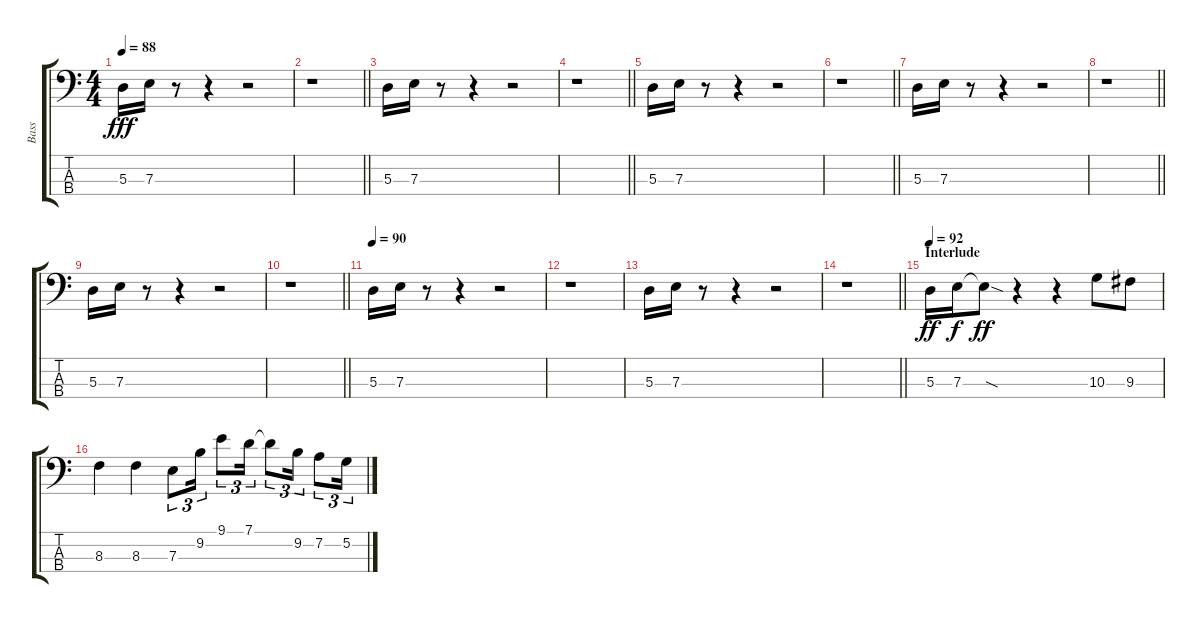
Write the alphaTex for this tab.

\track ("Bass" "Bass") {instrument electricbassfinger}
\staff {score tabs}
\tuning (G2 D2 A1 E1) {hide}
\ts (4 4)
\tempo 88
\clef f4
\ks c
5.3.16{dy fff} 7.3.16 r.8 r.4 r.2 |
\barLineRight lightlight
r.1 |
5.3.16 7.3.16 r.8 r.4 r.2 |
\barLineRight lightlight
r.1 |
5.3.16 7.3.16 r.8 r.4 r.2 |
\barLineRight lightlight
r.1 |
5.3.16 7.3.16 r.8 r.4 r.2 |
\barLineRight lightlight
r.1 |
5.3.16 7.3.16 r.8 r.4 r.2 |
\barLineRight lightlight
r.1 |
\tempo 90
5.3.16 7.3.16 r.8 r.4 r.2 |
r.1 |
5.3.16 7.3.16 r.8 r.4 r.2 |
\barLineRight lightlight
r.1 |
\section ("" "Interlude")
\tempo 92
5.3.16{dy ff} 7.3.16{dy f} 7.3{sod t}.8{dy ff} r.4 r.4 10.3.8 9.3.8 |
8.3.4 8.3.4 7.3.8{tu (3 2)} 9.2.16{tu (3 2)} 9.1.8{tu (3 2)} 7.1.16{tu (3 2)} 7.1{t}.8{tu (3 2)} 9.2.16{tu (3 2)} 7.2.8{tu (3 2)} 5.2.16{tu (3 2)}
